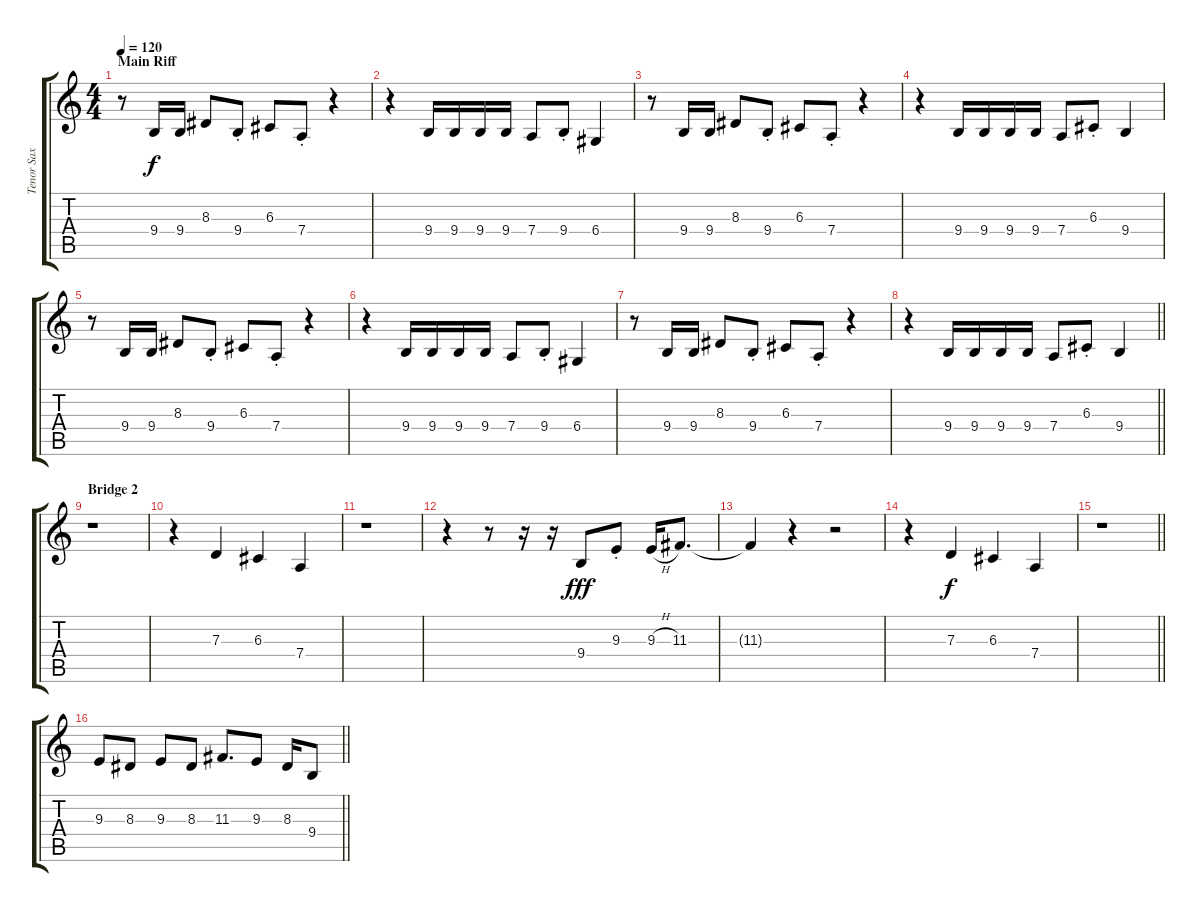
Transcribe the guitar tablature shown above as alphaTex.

\track ("Tenor Sax" "Tenor Sax") {instrument tenorsax}
\staff {score tabs}
\tuning (E4 B3 G3 D3 A2 E2) {hide}
\ts (4 4)
\section ("" "Main Riff")
\tempo 120
\clef g2
\ks c
r.8{dy f} 9.4.16 9.4.16 8.3.8 9.4{st}.8 6.3.8 7.4{st}.8 r.4 |
r.4 9.4.16 9.4.16 9.4.16 9.4.16 7.4.8 9.4{st}.8 6.4.4 |
r.8 9.4.16 9.4.16 8.3.8 9.4{st}.8 6.3.8 7.4{st}.8 r.4 |
r.4 9.4.16 9.4.16 9.4.16 9.4.16 7.4.8 6.3{st}.8 9.4.4 |
r.8 9.4.16 9.4.16 8.3.8 9.4{st}.8 6.3.8 7.4{st}.8 r.4 |
r.4 9.4.16 9.4.16 9.4.16 9.4.16 7.4.8 9.4{st}.8 6.4.4 |
r.8 9.4.16 9.4.16 8.3.8 9.4{st}.8 6.3.8 7.4{st}.8 r.4 |
\barLineRight lightlight
r.4 9.4.16 9.4.16 9.4.16 9.4.16 7.4.8 6.3{st}.8 9.4.4 |
\section ("" "Bridge 2")
r.1 |
r.4 7.3.4 6.3.4 7.4.4 |
r.1 |
r.4 r.8 r.16 r.16 9.4.8{dy fff} 9.3{st}.8 9.3{h}.16 11.3.8{d} |
11.3{t}.4 r.4 r.2 |
r.4 7.3.4{dy f} 6.3.4 7.4.4 |
\barLineRight lightlight
r.1 |
\barLineRight lightlight
9.3.8 8.3.8 9.3.8 8.3.8 11.3.8{d} 9.3.8 8.3.16 9.4.8
